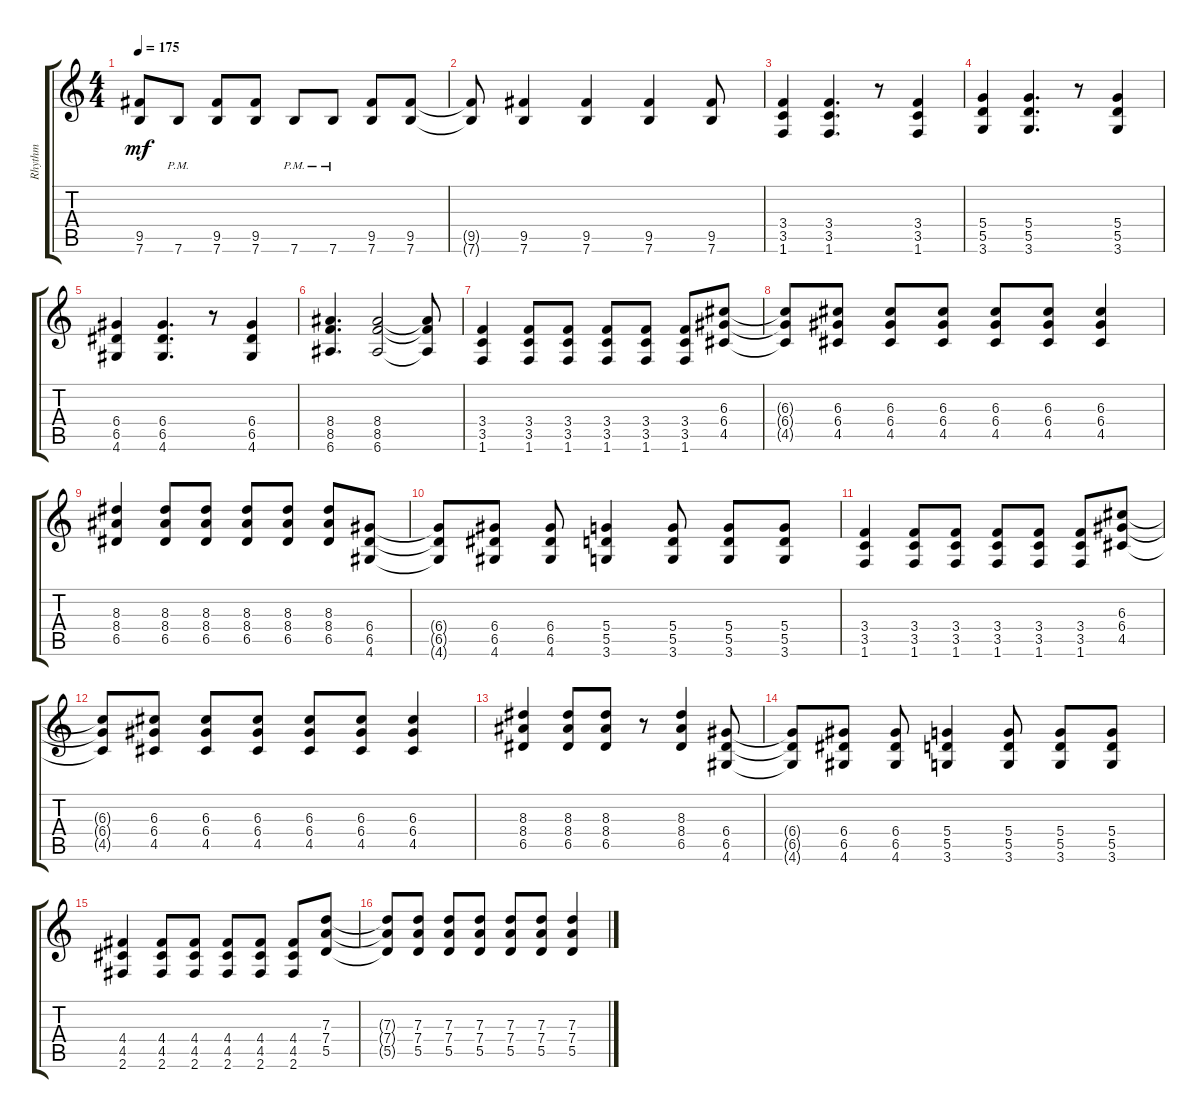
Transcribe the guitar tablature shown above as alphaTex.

\track ("Rhythm" "Rhythm") {instrument overdrivenguitar}
\staff {score tabs}
\tuning (E4 B3 G3 D3 A2 E2) {hide}
\ts (4 4)
\tempo 175
\clef g2
\ks c
(9.5 7.6).8{dy mf} 7.6{pm}.8 (9.5 7.6).8 (9.5 7.6).8 7.6{pm}.8 7.6{pm}.8 (9.5 7.6).8 (9.5 7.6).8 |
(9.5{t} 7.6{t}).8 (9.5 7.6).4 (9.5 7.6).4 (9.5 7.6).4 (9.5 7.6).8 |
(3.4 3.5 1.6).4 (3.4 3.5 1.6).4{d} r.8 (3.4 3.5 1.6).4 |
(5.4 5.5 3.6).4 (5.4 5.5 3.6).4{d} r.8 (5.4 5.5 3.6).4 |
(6.4 6.5 4.6).4 (6.4 6.5 4.6).4{d} r.8 (6.4 6.5 4.6).4 |
(8.4 8.5 6.6).4{d} (8.4 8.5 6.6).2 (8.4{t} 8.5{t} 6.6{t}).8 |
(3.4 3.5 1.6).4 (3.4 3.5 1.6).8 (3.4 3.5 1.6).8 (3.4 3.5 1.6).8 (3.4 3.5 1.6).8 (3.4 3.5 1.6).8 (6.3 6.4 4.5).8 |
(6.3{t} 6.4{t} 4.5{t}).8 (6.3 6.4 4.5).8 (6.3 6.4 4.5).8 (6.3 6.4 4.5).8 (6.3 6.4 4.5).8 (6.3 6.4 4.5).8 (6.3 6.4 4.5).4 |
(8.3 8.4 6.5).4 (8.3 8.4 6.5).8 (8.3 8.4 6.5).8 (8.3 8.4 6.5).8 (8.3 8.4 6.5).8 (8.3 8.4 6.5).8 (6.4 6.5 4.6).8 |
(6.4{t} 6.5{t} 4.6{t}).8 (6.4 6.5 4.6).8 (6.4 6.5 4.6).8 (5.4 5.5 3.6).4 (5.4 5.5 3.6).8 (5.4 5.5 3.6).8 (5.4 5.5 3.6).8 |
(3.4 3.5 1.6).4 (3.4 3.5 1.6).8 (3.4 3.5 1.6).8 (3.4 3.5 1.6).8 (3.4 3.5 1.6).8 (3.4 3.5 1.6).8 (6.3 6.4 4.5).8 |
(6.3{t} 6.4{t} 4.5{t}).8 (6.3 6.4 4.5).8 (6.3 6.4 4.5).8 (6.3 6.4 4.5).8 (6.3 6.4 4.5).8 (6.3 6.4 4.5).8 (6.3 6.4 4.5).4 |
(8.3 8.4 6.5).4 (8.3 8.4 6.5).8 (8.3 8.4 6.5).8 r.8 (8.3 8.4 6.5).4 (6.4 6.5 4.6).8 |
(6.4{t} 6.5{t} 4.6{t}).8 (6.4 6.5 4.6).8 (6.4 6.5 4.6).8 (5.4 5.5 3.6).4 (5.4 5.5 3.6).8 (5.4 5.5 3.6).8 (5.4 5.5 3.6).8 |
(4.4 4.5 2.6).4 (4.4 4.5 2.6).8 (4.4 4.5 2.6).8 (4.4 4.5 2.6).8 (4.4 4.5 2.6).8 (4.4 4.5 2.6).8 (7.3 7.4 5.5).8 |
(7.3{t} 7.4{t} 5.5{t}).8 (7.3 7.4 5.5).8 (7.3 7.4 5.5).8 (7.3 7.4 5.5).8 (7.3 7.4 5.5).8 (7.3 7.4 5.5).8 (7.3 7.4 5.5).4
